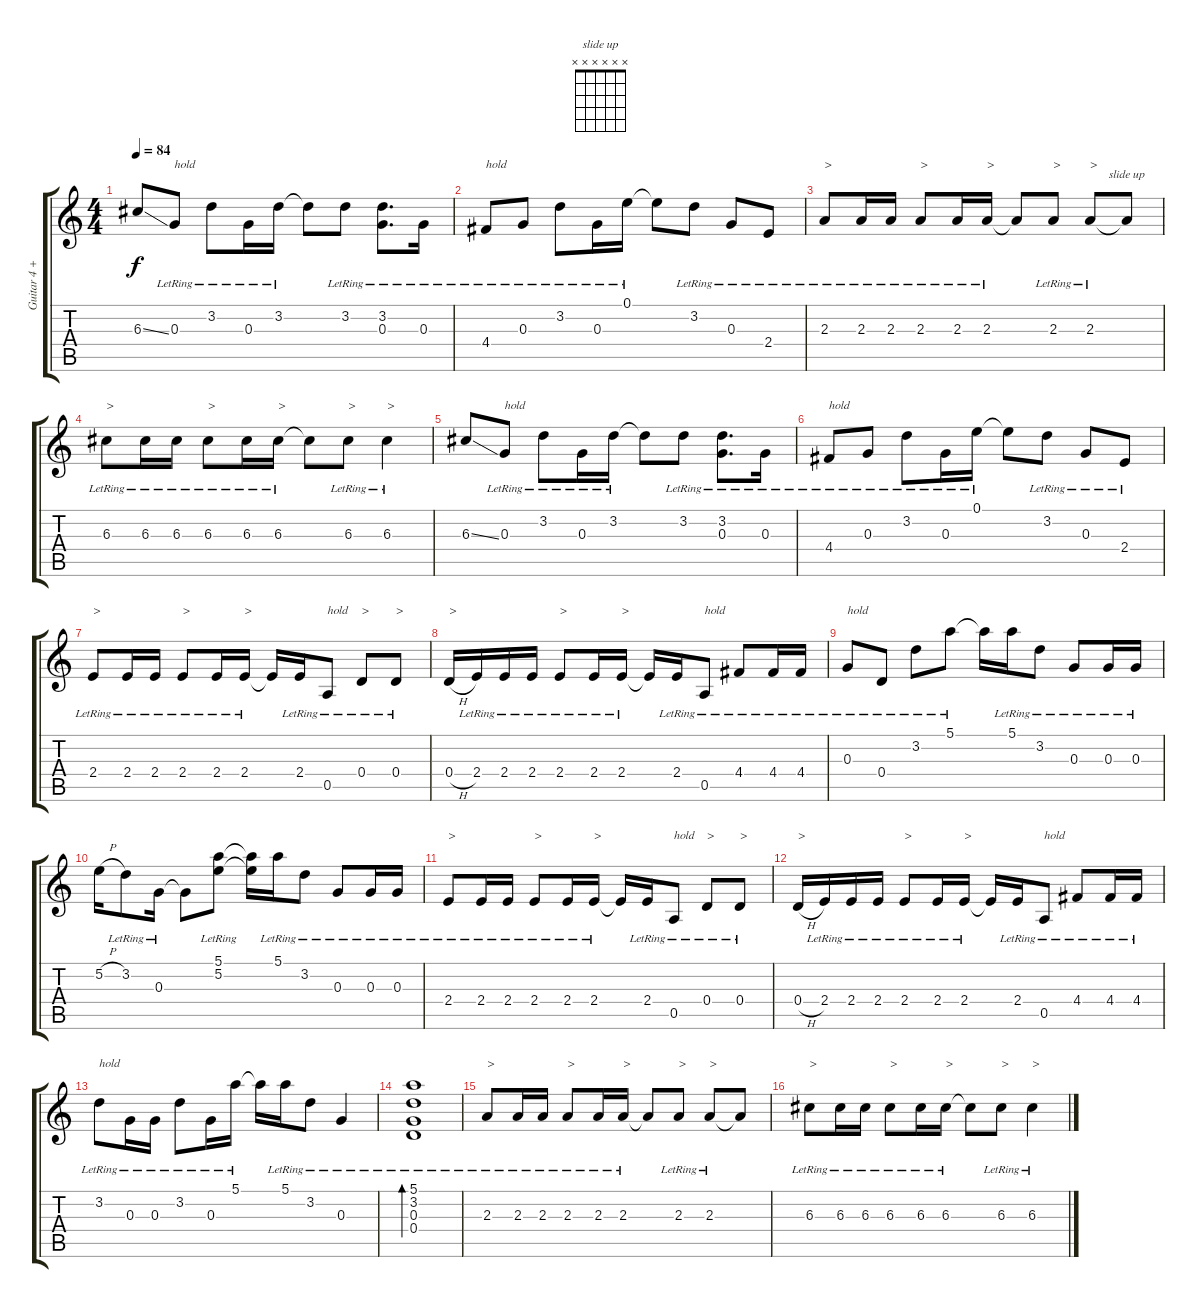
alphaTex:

\track ("Guitar 4 + Sitar" "Guitar 4 +") {instrument electricguitarclean}
\staff {score tabs}
\tuning (E4 B3 G3 D3 A2 D2) {hide}
\chord ("slide up" x x x x x x)
\ts (4 4)
\tempo 84
\clef g2
\ks c
6.3{ss}.8{dy f} 0.3{lr}.8{txt "hold"} 3.2{lr}.8 0.3{lr}.16 3.2{lr}.16 3.2{t}.8 3.2{lr}.8 (3.2{lr} 0.3{lr}).8{d} 0.3{lr}.16 |
4.4{lr}.8{txt "hold"} 0.3{lr}.8 3.2{lr}.8 0.3{lr}.16 0.1{lr}.16 0.1{t}.8 3.2{lr}.8 0.3{lr}.8 2.4{lr}.8 |
2.3{lr}.8{txt ">"} 2.3{lr}.16 2.3{lr}.16 2.3{lr}.8{txt ">"} 2.3{lr}.16 2.3{lr}.16{txt ">"} 2.3{t}.8 2.3{lr}.8{txt ">"} 2.3{lr}.8{txt ">"} 2.3{t}.8{ch "slide up"} |
6.3{lr}.8{txt ">"} 6.3{lr}.16 6.3{lr}.16 6.3{lr}.8{txt ">"} 6.3{lr}.16 6.3{lr}.16{txt ">"} 6.3{t}.8 6.3{lr}.8{txt ">"} 6.3{lr}.4{txt ">"} |
6.3{ss}.8 0.3{lr}.8{txt "hold"} 3.2{lr}.8 0.3{lr}.16 3.2{lr}.16 3.2{t}.8 3.2{lr}.8 (3.2{lr} 0.3{lr}).8{d} 0.3{lr}.16 |
4.4{lr}.8{txt "hold"} 0.3{lr}.8 3.2{lr}.8 0.3{lr}.16 0.1{lr}.16 0.1{t}.8 3.2{lr}.8 0.3{lr}.8 2.4{lr}.8 |
2.4{lr}.8{txt ">"} 2.4{lr}.16 2.4{lr}.16 2.4{lr}.8{txt ">"} 2.4{lr}.16 2.4{lr}.16{txt ">"} 2.4{t}.16 2.4{lr}.16 0.5{lr}.8{txt "hold"} 0.4{lr}.8{txt ">"} 0.4{lr}.8{txt ">"} |
0.4{h}.16{txt ">"} 2.4{lr}.16 2.4{lr}.16 2.4{lr}.16 2.4{lr}.8{txt ">"} 2.4{lr}.16 2.4{lr}.16{txt ">"} 2.4{t}.16 2.4{lr}.16 0.5{lr}.8{txt "hold"} 4.4{lr}.8 4.4{lr}.16 4.4{lr}.16 |
0.3{lr}.8{txt "hold"} 0.4{lr}.8 3.2{lr}.8 5.1{lr}.8 5.1{t}.16 5.1{lr}.16 3.2{lr}.8 0.3{lr}.8 0.3{lr}.16 0.3{lr}.16 |
5.2{h}.16 3.2{lr}.8 0.3{lr}.16 0.3{t}.8 (5.1{lr} 5.2{lr}).8 (5.1{t} 5.2{t}).16 5.1{lr}.16 3.2{lr}.8 0.3{lr}.8 0.3{lr}.16 0.3{lr}.16 |
2.4{lr}.8{txt ">"} 2.4{lr}.16 2.4{lr}.16 2.4{lr}.8{txt ">"} 2.4{lr}.16 2.4{lr}.16{txt ">"} 2.4{t}.16 2.4{lr}.16 0.5{lr}.8{txt "hold"} 0.4{lr}.8{txt ">"} 0.4{lr}.8{txt ">"} |
0.4{h}.16{txt ">"} 2.4{lr}.16 2.4{lr}.16 2.4{lr}.16 2.4{lr}.8{txt ">"} 2.4{lr}.16 2.4{lr}.16{txt ">"} 2.4{t}.16 2.4{lr}.16 0.5{lr}.8{txt "hold"} 4.4{lr}.8 4.4{lr}.16 4.4{lr}.16 |
3.2{lr}.8{txt "hold"} 0.3{lr}.16 0.3{lr}.16 3.2{lr}.8 0.3{lr}.16 5.1{lr}.16 5.1{t}.16 5.1{lr}.16 3.2{lr}.8 0.3{lr}.4 |
(5.1{lr} 3.2{lr} 0.3{lr} 0.4{lr}).1{bd 120} |
2.3{lr}.8{txt ">"} 2.3{lr}.16 2.3{lr}.16 2.3{lr}.8{txt ">"} 2.3{lr}.16 2.3{lr}.16{txt ">"} 2.3{t}.8 2.3{lr}.8{txt ">"} 2.3{lr}.8{txt ">"} 2.3{t}.8 |
6.3{lr}.8{txt ">"} 6.3{lr}.16 6.3{lr}.16 6.3{lr}.8{txt ">"} 6.3{lr}.16 6.3{lr}.16{txt ">"} 6.3{t}.8 6.3{lr}.8{txt ">"} 6.3{lr}.4{txt ">"}
